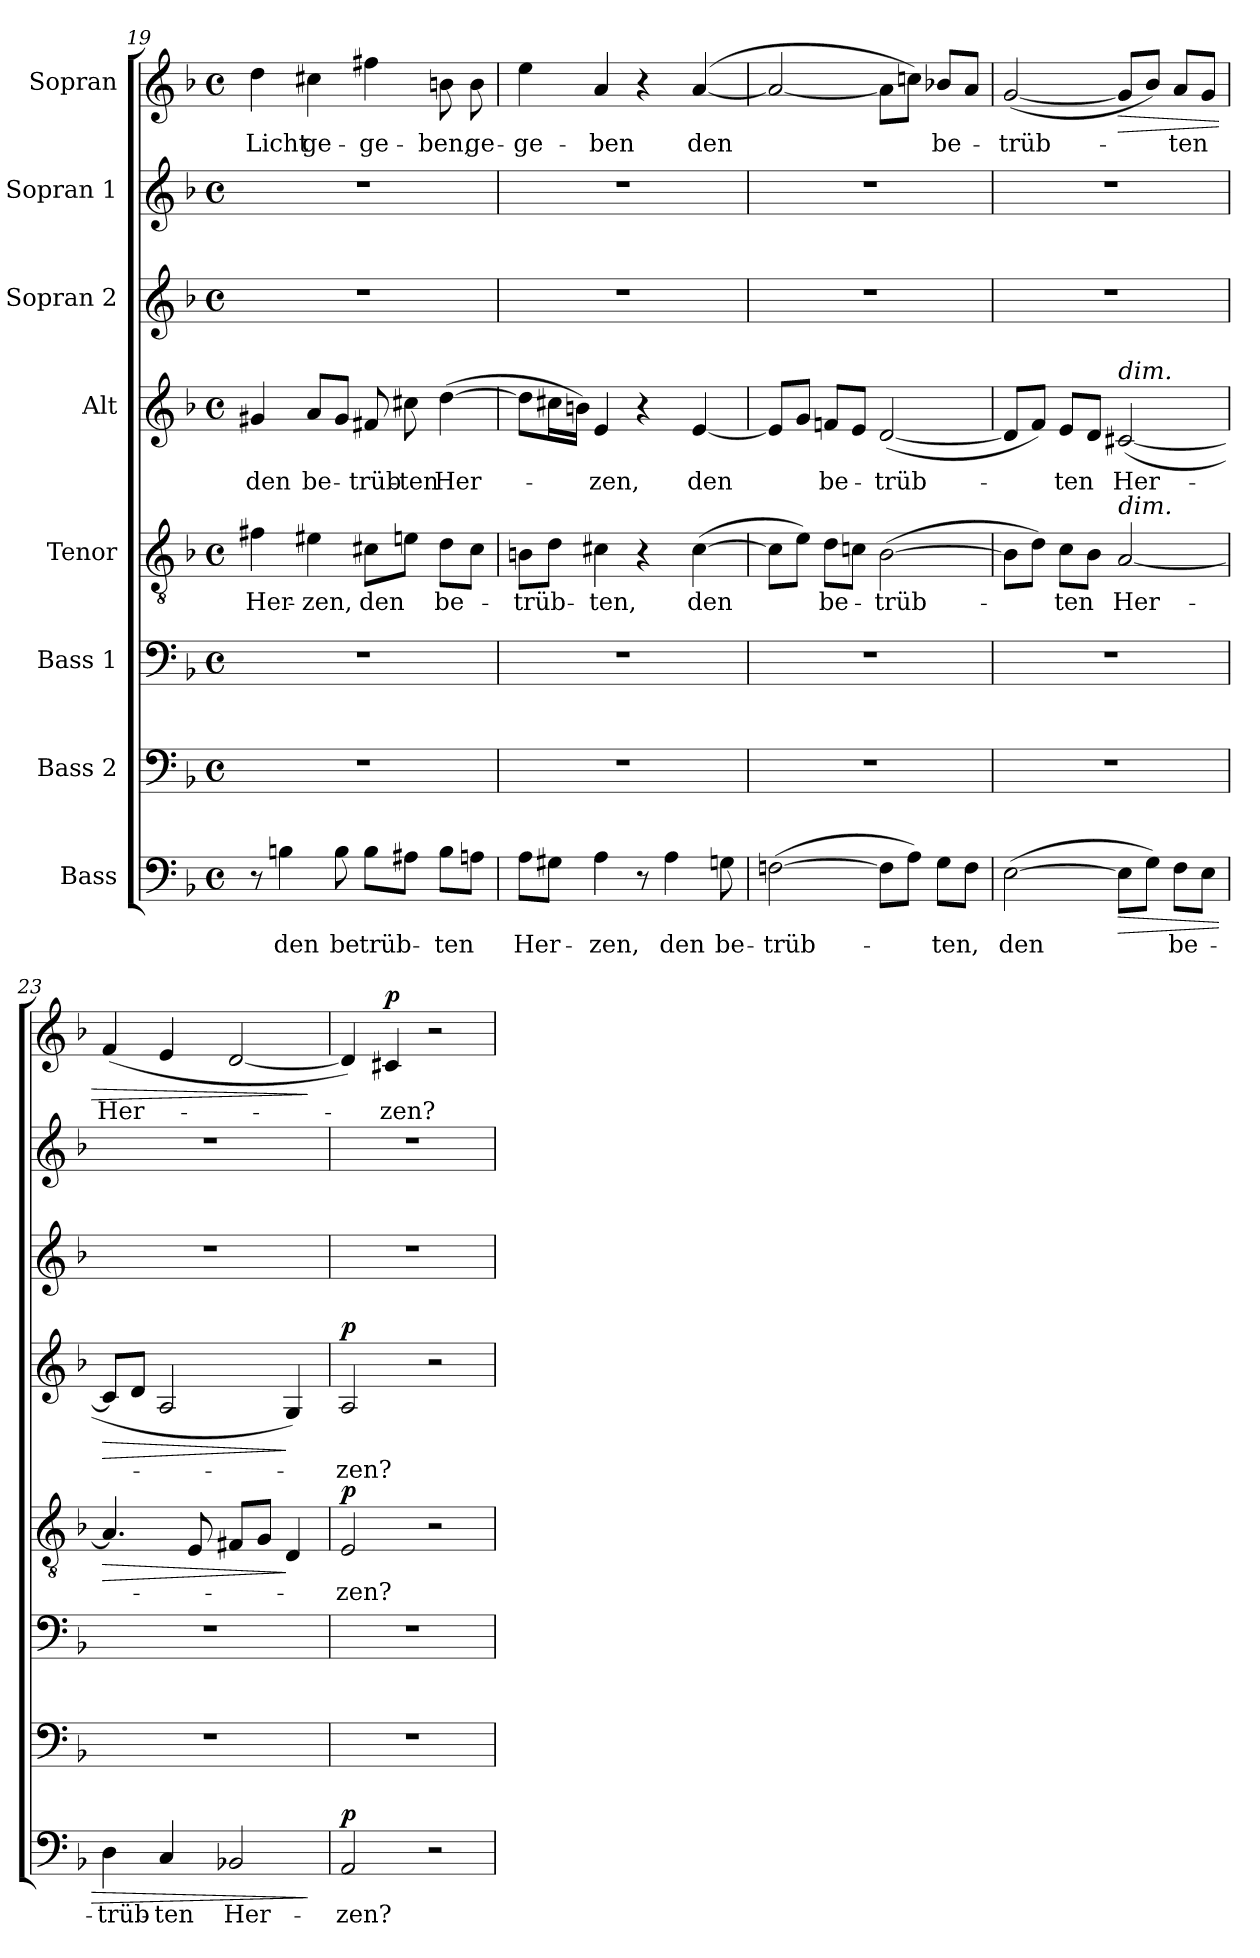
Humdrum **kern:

**kern	**text	**dynam	**kern	**kern	**kern	**text	**dynam	**kern	**text	**dynam	**kern	**kern	**kern	**text	**dynam
*part8	*part8	*part8	*part7	*part6	*part5	*part5	*part5	*part4	*part4	*part4	*part3	*part2	*part1	*part1	*part1
*staff8	*staff8	*staff8	*staff7	*staff6	*staff5	*staff5	*staff5	*staff4	*staff4	*staff4	*staff3	*staff2	*staff1	*staff1	*staff1
*I"Bass	*	*	*I"Bass 2	*I"Bass 1	*I"Tenor	*	*	*I"Alt	*	*	*I"Sopran 2	*I"Sopran 1	*I"Sopran	*	*
*clefF4	*	*	*clefF4	*clefF4	*clefGv2	*	*	*clefG2	*	*	*clefG2	*clefG2	*clefG2	*	*
*k[b-]	*	*	*k[b-]	*k[b-]	*k[b-]	*	*	*k[b-]	*	*	*k[b-]	*k[b-]	*k[b-]	*	*
*M4/4	*	*	*M4/4	*M4/4	*M4/4	*	*	*M4/4	*	*	*M4/4	*M4/4	*M4/4	*	*
*met(c)	*	*	*met(c)	*met(c)	*met(c)	*	*	*met(c)	*	*	*met(c)	*met(c)	*met(c)	*	*
=19	=19	=19	=19	=19	=19	=19	=19	=19	=19	=19	=19	=19	=19	=19	=19
8r	.	.	1r	1r	4f#X\	Her-	.	4g#X/	den	.	1r	1r	4dd\	Licht	.
4Bn\	den	.	.	.	.	.	.	.	.	.	.	.	.	.	.
.	.	.	.	.	4e#X\	-zen,	.	8a/L	be-	.	.	.	4cc#X\	ge-	.
8B\	be	.	.	.	.	.	.	8g#/J	.	.	.	.	.	.	.
8B\L	trüb-	.	.	.	8c#X\L	den	.	8f#X/	-trüb-	.	.	.	4ff#X\	-ge-	.
8A#X\J	.	.	.	.	8en\J	.	.	8cc#X\	-ten	.	.	.	.	.	.
8B\L	-ten	.	.	.	8d\L	be-	.	([4dd\	Her-	.	.	.	8bn\	-ben,	.
8An\J	.	.	.	.	8c#\J	.	.	.	.	.	.	.	8b\	ge-	.
=20	=20	=20	=20	=20	=20	=20	=20	=20	=20	=20	=20	=20	=20	=20	=20
8A\L	Her-	.	1r	1r	8Bn\L	-trüb-	.	8dd\L]	.	.	1r	1r	4ee\	-ge-	.
8G#X\J	.	.	.	.	8d\J	.	.	16cc#X\L	.	.	.	.	.	.	.
.	.	.	.	.	.	.	.	16bn\JJ)	.	.	.	.	.	.	.
4A\	-zen,	.	.	.	4c#X\	-ten,	.	4e/	-zen,	.	.	.	4a/	-ben	.
8r	.	.	.	.	4r	.	.	4r	.	.	.	.	4r	.	.
4A\	den	.	.	.	.	.	.	.	.	.	.	.	.	.	.
.	.	.	.	.	([4c#\	den	.	[4e/	den	.	.	.	(>[4a/	den	.
8Gn\	be-	.	.	.	.	.	.	.	.	.	.	.	.	.	.
!!LO:LB:g=z
=21	=21	=21	=21	=21	=21	=21	=21	=21	=21	=21	=21	=21	=21	=21	=21
([2Fn\	-trüb-	.	1r	1r	8c#\L]	.	.	8e/L]	.	.	1r	1r	2a/_	.	.
.	.	.	.	.	8e\J)	.	.	8g/J	.	.	.	.	.	.	.
.	.	.	.	.	8d\L	be-	.	8fn/L	be-	.	.	.	.	.	.
.	.	.	.	.	8cn\J	.	.	8e/J	.	.	.	.	.	.	.
8F\L]	.	.	.	.	([2B-\	-trüb-	.	([2d/	-trüb-	.	.	.	8a\L]	.	.
8A\J)	.	.	.	.	.	.	.	.	.	.	.	.	8ccn\J)	.	.
8G\L	-ten,	.	.	.	.	.	.	.	.	.	.	.	8b-X/L	be-	.
8F\J	.	.	.	.	.	.	.	.	.	.	.	.	8a/J	.	.
=22	=22	=22	=22	=22	=22	=22	=22	=22	=22	=22	=22	=22	=22	=22	=22
([2E\	-den	.	1r	1r	8B-\L]	.	.	8d/L]	.	.	1r	1r	([2g/	-trüb-	.
.	.	.	.	.	8d\J)	.	.	8f/J)	.	.	.	.	.	.	.
.	.	.	.	.	8c\L	-ten	.	8e/L	-ten	.	.	.	.	.	.
.	.	.	.	.	8B-\J	.	.	8d/J	.	.	.	.	.	.	.
!	!	!	!	!	!	!	!	!LO:TX:a:i:t=dim.	!	!	!	!	!	!	!
!	!	!	!	!	!LO:TX:a:i:t=dim.	!	!	!	!	!	!	!	!	!	!
!	!	!LO:HP:b	!	!	!	!	!	!	!	!	!	!	!	!	!LO:HP:b
8E\L]	.	>	.	.	[2A/	Her-	.	([2c#X/	Her-	.	.	.	8g/L]	.	>
8G\J)	.	.	.	.	.	.	.	.	.	.	.	.	8b-/J)	.	.
8F\L	be-	.	.	.	.	.	.	.	.	.	.	.	8a/L	-ten	.
8E\J	.	.	.	.	.	.	.	.	.	.	.	.	8g/J	.	.
=23	=23	=23	=23	=23	=23	=23	=23	=23	=23	=23	=23	=23	=23	=23	=23
!	!	!	!	!	!	!	!LO:HP:b	!	!	!LO:HP:b	!	!	!	!	!
4D\	-trüb-	.	1r	1r	4.A/]	.	>	8c#/L]	.	>	1r	1r	(4f/	Her-	.
.	.	.	.	.	.	.	.	8d/J	.	.	.	.	.	.	.
4C/	-ten	.	.	.	.	.	.	2A/	.	.	.	.	4e/	.	.
.	.	.	.	.	8E/	.	.	.	.	.	.	.	.	.	.
2BB-X/	Her-	.	.	.	8F#X/L	.	.	.	.	.	.	.	[2d/	.	.
.	.	.	.	.	8G/J	.	.	.	.	.	.	.	.	.	.
.	.	.	.	.	4D/	.	]	4G/)	.	]	.	.	.	.	.
.	.	]	.	.	.	.	.	.	.	.	.	.	.	.	]
=24	=24	=24	=24	=24	=24	=24	=24	=24	=24	=24	=24	=24	=24	=24	=24
!	!	!LO:DY:a	!	!	!	!	!LO:DY:a	!	!	!LO:DY:a	!	!	!	!	!
2AA/	-zen?	p	1r	1r	2E/	-zen?	p	2A/	-zen?	p	1r	1r	4d/])	.	.
!	!	!	!	!	!	!	!	!	!	!	!	!	!	!	!LO:DY:a
.	.	.	.	.	.	.	.	.	.	.	.	.	4c#X/	-zen?	p
2r	.	.	.	.	2r	.	.	2r	.	.	.	.	2r	.	.
=	=	=	=	=	=	=	=	=	=	=	=	=	=	=	=
*-	*-	*-	*-	*-	*-	*-	*-	*-	*-	*-	*-	*-	*-	*-	*-
